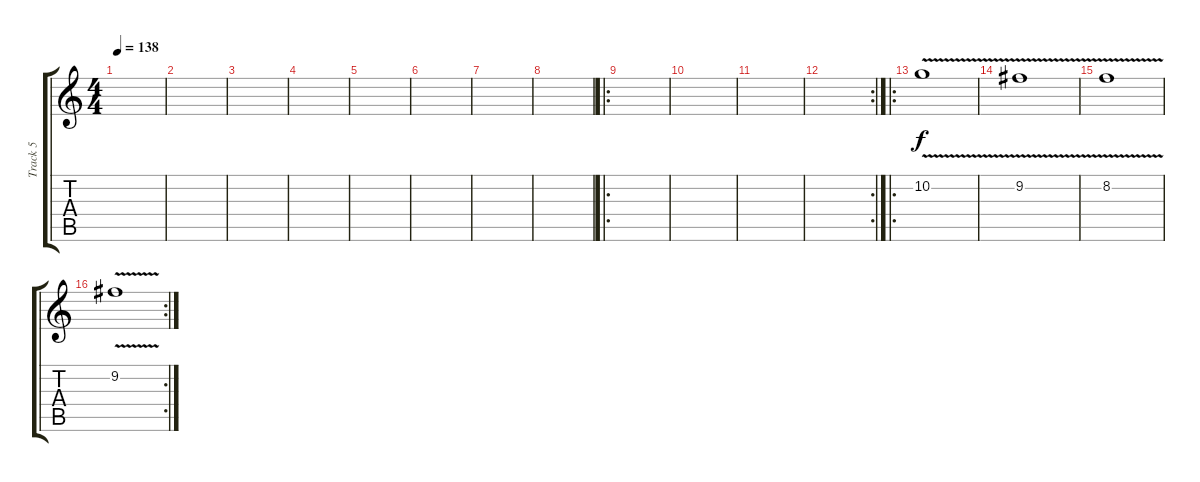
\track ("Track 5" "Track 5") {instrument overdrivenguitar}
\staff {score tabs}
\tuning (D4 A3 F3 C3 G2 C2) {hide}
\ts (4 4)
\tempo 138
\clef g2
\ks c
|
|
|
|
|
|
|
|
\ro
|
|
|
\rc 2
|
\ro
10.2{v}.1 |
9.2{v}.1 |
8.2{v}.1 |
\rc 2
9.2{v}.1
